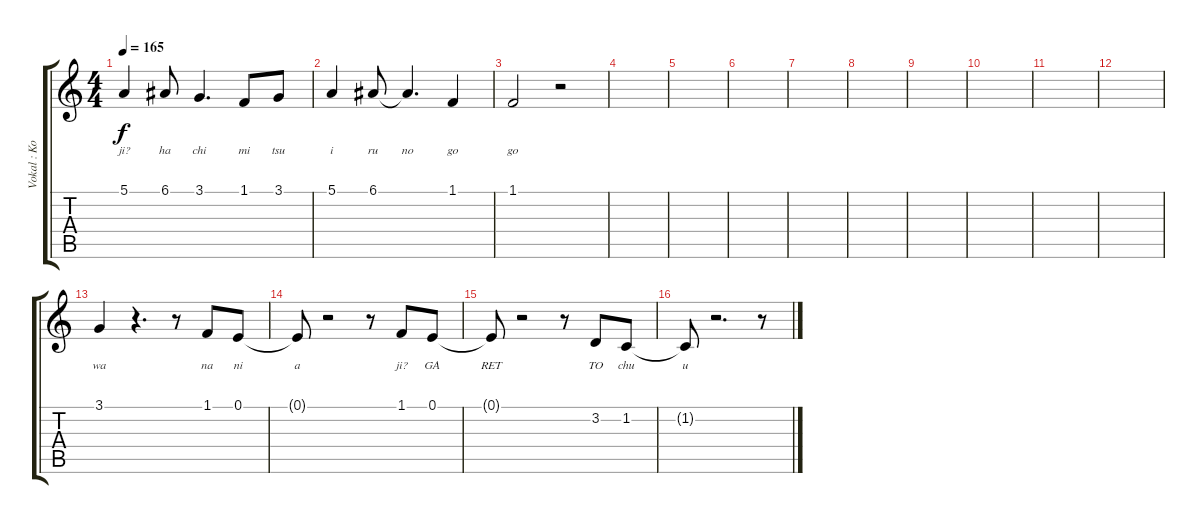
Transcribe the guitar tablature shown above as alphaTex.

\track ("Vokal : Kotobuki Tsumugi - Chan" "Vokal : Ko") {instrument flute}
\staff {score tabs}
\tuning (E4 B3 G3 D3 A2 E2) {hide}
\ts (4 4)
\tempo 165
\clef g2
\ks c
5.1.4{lyrics (0 "ji?") lyrics (1 "") lyrics (2 "") lyrics (3 "") lyrics (4 "") dy f} 6.1.8{lyrics (0 "ha") lyrics (1 "") lyrics (2 "") lyrics (3 "") lyrics (4 "")} 3.1.4{d lyrics (0 "chi") lyrics (1 "") lyrics (2 "") lyrics (3 "") lyrics (4 "")} 1.1.8{lyrics (0 "mi") lyrics (1 "") lyrics (2 "") lyrics (3 "") lyrics (4 "")} 3.1.8{lyrics (0 "tsu") lyrics (1 "") lyrics (2 "") lyrics (3 "") lyrics (4 "")} |
5.1.4{lyrics (0 "i") lyrics (1 "") lyrics (2 "") lyrics (3 "") lyrics (4 "")} 6.1.8{lyrics (0 "ru") lyrics (1 "") lyrics (2 "") lyrics (3 "") lyrics (4 "")} 6.1{t}.4{d lyrics (0 "no") lyrics (1 "") lyrics (2 "") lyrics (3 "") lyrics (4 "")} 1.1.4{lyrics (0 "go") lyrics (1 "") lyrics (2 "") lyrics (3 "") lyrics (4 "")} |
1.1.2{lyrics (0 "go") lyrics (1 "") lyrics (2 "") lyrics (3 "") lyrics (4 "")} r.2 |
|
|
|
|
|
|
|
|
|
3.1.4{lyrics (0 "wa") lyrics (1 "") lyrics (2 "") lyrics (3 "") lyrics (4 "")} r.4{d} r.8 1.1.8{lyrics (0 "na") lyrics (1 "") lyrics (2 "") lyrics (3 "") lyrics (4 "")} 0.1.8{lyrics (0 "ni") lyrics (1 "") lyrics (2 "") lyrics (3 "") lyrics (4 "")} |
0.1{t}.8{lyrics (0 "a") lyrics (1 "") lyrics (2 "") lyrics (3 "") lyrics (4 "")} r.2 r.8 1.1.8{lyrics (0 "ji?") lyrics (1 "") lyrics (2 "") lyrics (3 "") lyrics (4 "")} 0.1.8{lyrics (0 "GA") lyrics (1 "") lyrics (2 "") lyrics (3 "") lyrics (4 "")} |
0.1{t}.8{lyrics (0 "RET") lyrics (1 "") lyrics (2 "") lyrics (3 "") lyrics (4 "")} r.2 r.8 3.2.8{lyrics (0 "TO") lyrics (1 "") lyrics (2 "") lyrics (3 "") lyrics (4 "")} 1.2.8{lyrics (0 "chu") lyrics (1 "") lyrics (2 "") lyrics (3 "") lyrics (4 "")} |
1.2{t}.8{lyrics (0 "u") lyrics (1 "") lyrics (2 "") lyrics (3 "") lyrics (4 "")} r.2{d} r.8
